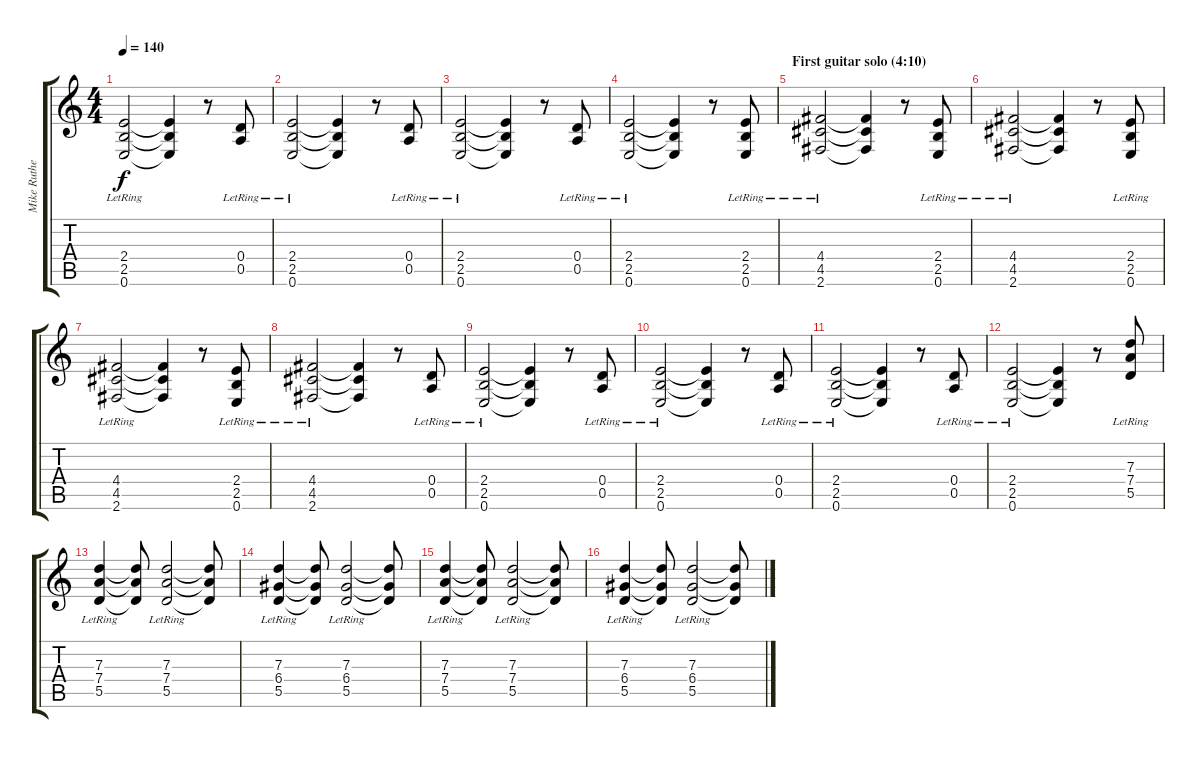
\track ("Mike Rutherford (dist guitar rhythm)" "Mike Ruthe") {instrument overdrivenguitar}
\staff {score tabs}
\tuning (E4 B3 G3 D3 A2 E2) {hide}
\ts (4 4)
\tempo 140
\clef g2
\ks c
(2.4{lr} 2.5{lr} 0.6{lr}).2{dy f} (2.4{t} 2.5{t} 0.6{t}).4 r.8 (0.4{lr} 0.5{lr}).8 |
(2.4{lr} 2.5{lr} 0.6{lr}).2 (2.4{t} 2.5{t} 0.6{t}).4 r.8 (0.4{lr} 0.5{lr}).8 |
(2.4{lr} 2.5{lr} 0.6{lr}).2 (2.4{t} 2.5{t} 0.6{t}).4 r.8 (0.4{lr} 0.5{lr}).8 |
(2.4{lr} 2.5{lr} 0.6{lr}).2 (2.4{t} 2.5{t} 0.6{t}).4 r.8 (2.4{lr} 2.5{lr} 0.6{lr}).8 |
\section ("" "First guitar solo (4:10)")
(4.4{lr} 4.5{lr} 2.6{lr}).2 (4.4{t} 4.5{t} 2.6{t}).4 r.8 (2.4{lr} 2.5{lr} 0.6{lr}).8 |
(4.4{lr} 4.5{lr} 2.6{lr}).2 (4.4{t} 4.5{t} 2.6{t}).4 r.8 (2.4{lr} 2.5{lr} 0.6{lr}).8 |
(4.4{lr} 4.5{lr} 2.6{lr}).2 (4.4{t} 4.5{t} 2.6{t}).4 r.8 (2.4{lr} 2.5{lr} 0.6{lr}).8 |
(4.4{lr} 4.5{lr} 2.6{lr}).2 (4.4{t} 4.5{t} 2.6{t}).4 r.8 (0.4{lr} 0.5{lr}).8 |
(2.4{lr} 2.5{lr} 0.6{lr}).2 (2.4{t} 2.5{t} 0.6{t}).4 r.8 (0.4{lr} 0.5{lr}).8 |
(2.4{lr} 2.5{lr} 0.6{lr}).2 (2.4{t} 2.5{t} 0.6{t}).4 r.8 (0.4{lr} 0.5{lr}).8 |
(2.4{lr} 2.5{lr} 0.6{lr}).2 (2.4{t} 2.5{t} 0.6{t}).4 r.8 (0.4{lr} 0.5{lr}).8 |
(2.4{lr} 2.5{lr} 0.6{lr}).2 (2.4{t} 2.5{t} 0.6{t}).4 r.8 (7.3{lr} 7.4{lr} 5.5{lr}).8 |
(7.3{lr} 7.4{lr} 5.5{lr}).4 (7.3{t} 7.4{t} 5.5{t}).8 (7.3{lr} 7.4{lr} 5.5{lr}).2 (7.3{t} 7.4{t} 5.5{t}).8 |
(7.3{lr} 6.4{lr} 5.5{lr}).4 (7.3{t} 6.4{t} 5.5{t}).8 (7.3{lr} 6.4{lr} 5.5{lr}).2 (7.3{t} 6.4{t} 5.5{t}).8 |
(7.3{lr} 7.4{lr} 5.5{lr}).4 (7.3{t} 7.4{t} 5.5{t}).8 (7.3{lr} 7.4{lr} 5.5{lr}).2 (7.3{t} 7.4{t} 5.5{t}).8 |
(7.3{lr} 6.4{lr} 5.5{lr}).4 (7.3{t} 6.4{t} 5.5{t}).8 (7.3{lr} 6.4{lr} 5.5{lr}).2 (7.3{t} 6.4{t} 5.5{t}).8
